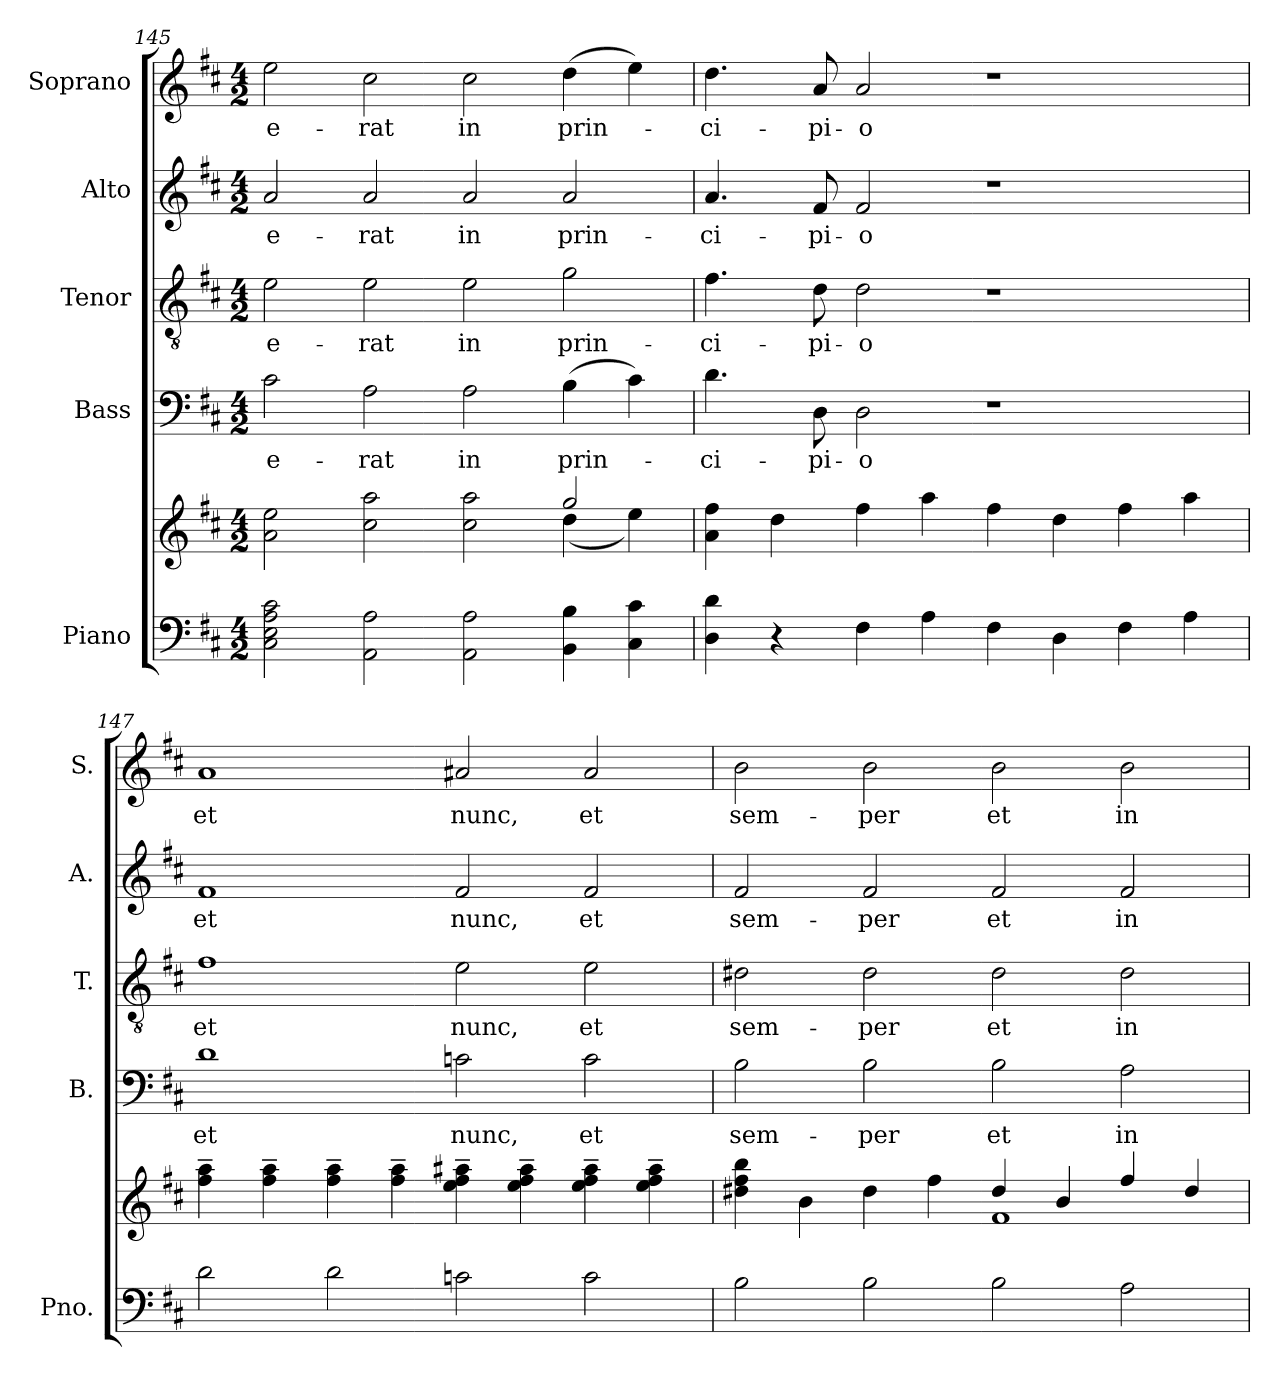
**kern	**kern	**kern	**text	**kern	**text	**kern	**text	**kern	**text
*part5	*part5	*part4	*part4	*part3	*part3	*part2	*part2	*part1	*part1
*staff6	*staff5	*staff4	*staff4	*staff3	*staff3	*staff2	*staff2	*staff1	*staff1
*I"Piano	*	*I"Bass	*	*I"Tenor	*	*I"Alto	*	*I"Soprano	*
*I'Pno.	*	*I'B.	*	*I'T.	*	*I'A.	*	*I'S.	*
*clefF4	*clefG2	*clefF4	*	*clefGv2	*	*clefG2	*	*clefG2	*
*	*	*	*	*ITrd7c12	*	*	*	*	*
*k[f#c#]	*k[f#c#]	*k[f#c#]	*	*k[f#c#]	*	*k[f#c#]	*	*k[f#c#]	*
*D:	*D:	*D:	*	*D:	*	*D:	*	*D:	*
*M4/2	*M4/2	*M4/2	*	*M4/2	*	*M4/2	*	*M4/2	*
=145	=145	=145	=145	=145	=145	=145	=145	=145	=145
*	*^	*	*	*	*	*	*	*	*
!	!	!	!	!LO:LY:b:color=#000000	!	!	!	!	!	!
!	!	!	!	!	!	!LO:LY:b:color=#000000	!	!	!	!
!	!	!	!	!	!	!	!	!LO:LY:b:color=#000000	!	!
!	!	!	!	!	!	!	!	!	!	!LO:LY:b:color=#000000
2C#i\ 2Ei 2Ai 2c#i	2ai\ 2eei	1.ryy	2c#i\	e-	2Ei\	e-	2ai/	e-	2eei\	e-
!	!	!	!	!LO:LY:b:color=#000000	!	!	!	!	!	!
!	!	!	!	!	!	!LO:LY:b:color=#000000	!	!	!	!
!	!	!	!	!	!	!	!	!LO:LY:b:color=#000000	!	!
!	!	!	!	!	!	!	!	!	!	!LO:LY:b:color=#000000
2AAi\ 2Ai	2cc#i\ 2aai	.	2Ai\	-rat	2Ei\	-rat	2ai/	-rat	2cc#i\	-rat
!	!	!	!	!LO:LY:b:color=#000000	!	!	!	!	!	!
!	!	!	!	!	!	!LO:LY:b:color=#000000	!	!	!	!
!	!	!	!	!	!	!	!	!LO:LY:b:color=#000000	!	!
!	!	!	!	!	!	!	!	!	!	!LO:LY:b:color=#000000
2AAi\ 2Ai	2cc#i\ 2aai	.	2Ai\	in	2Ei\	in	2ai/	in	2cc#i\	in
!	!	!	!	!LO:LY:b:color=#000000	!	!	!	!	!	!
!	!	!	!	!	!	!LO:LY:b:color=#000000	!	!	!	!
!	!	!	!	!	!	!	!	!LO:LY:b:color=#000000	!	!
!	!	!	!	!	!	!	!	!	!	!LO:LY:b:color=#000000
4BBi\ 4Bi	2ggi/	(4ddi\	(4Bi\	prin-	2Gi\	prin-	2ai/	prin-	(4ddi\	prin-
4C#i\ 4c#i	.	4eei\)	4c#i\)	.	.	.	.	.	4eei\)	.
*	*v	*v	*	*	*	*	*	*	*	*
!!LO:LB:g=z
=146	=146	=146	=146	=146	=146	=146	=146	=146	=146
*	*^	*	*	*	*	*	*	*	*
!	!	!	!	!LO:LY:b:color=#000000	!	!	!	!	!	!
*	*v	*v	*	*	*	*	*	*	*	*
*	*^	*	*	*	*	*	*	*	*
!	!	!	!	!	!	!LO:LY:b:color=#000000	!	!	!	!
*	*v	*v	*	*	*	*	*	*	*	*
*	*^	*	*	*	*	*	*	*	*
!	!	!	!	!	!	!	!	!LO:LY:b:color=#000000	!	!
*	*v	*v	*	*	*	*	*	*	*	*
*	*^	*	*	*	*	*	*	*	*
!	!	!	!	!	!	!	!	!	!	!LO:LY:b:color=#000000
*	*v	*v	*	*	*	*	*	*	*	*
4Di\ 4di	4ai\ 4ff#i	4.di\	-ci-	4.F#i\	-ci-	4.ai/	-ci-	4.ddi\	-ci-
4r	4ddi\	.	.	.	.	.	.	.	.
!	!	!	!LO:LY:b:color=#000000	!	!	!	!	!	!
!	!	!	!	!	!LO:LY:b:color=#000000	!	!	!	!
!	!	!	!	!	!	!	!LO:LY:b:color=#000000	!	!
!	!	!	!	!	!	!	!	!	!LO:LY:b:color=#000000
.	.	8Di\	-pi-	8Di\	-pi-	8f#i/	-pi-	8ai/	-pi-
!	!	!	!LO:LY:b:color=#000000	!	!	!	!	!	!
!	!	!	!	!	!LO:LY:b:color=#000000	!	!	!	!
!	!	!	!	!	!	!	!LO:LY:b:color=#000000	!	!
!	!	!	!	!	!	!	!	!	!LO:LY:b:color=#000000
4F#i\	4ff#i\	2Di\	-o	2Di\	-o	2f#i/	-o	2ai/	-o
4Ai\	4aai\	.	.	.	.	.	.	.	.
4F#i\	4ff#i\	1r	.	1r	.	1r	.	1r	.
4Di\	4ddi\	.	.	.	.	.	.	.	.
4F#i\	4ff#i\	.	.	.	.	.	.	.	.
4Ai\	4aai\	.	.	.	.	.	.	.	.
=147	=147	=147	=147	=147	=147	=147	=147	=147	=147
!	!	!	!LO:LY:b:color=#000000	!	!	!	!	!	!
!	!	!	!	!	!LO:LY:b:color=#000000	!	!	!	!
!	!	!	!	!	!	!	!LO:LY:b:color=#000000	!	!
!	!	!	!	!	!	!	!	!	!LO:LY:b:color=#000000
2di\	4ff#i\~ 4aai~	1di	et	1F#i	et	1f#i	et	1ai	et
.	4ff#i\~ 4aai~	.	.	.	.	.	.	.	.
2di\	4ff#i\~ 4aai~	.	.	.	.	.	.	.	.
.	4ff#i\~ 4aai~	.	.	.	.	.	.	.	.
!	!	!	!LO:LY:b:color=#000000	!	!	!	!	!	!
!	!	!	!	!	!LO:LY:b:color=#000000	!	!	!	!
!	!	!	!	!	!	!	!LO:LY:b:color=#000000	!	!
!	!	!	!	!	!	!	!	!	!LO:LY:b:color=#000000
2cni\	4eei\~ 4ff#i~ 4aa#Xi~	2cni\	nunc,	2Ei\	nunc,	2f#i/	nunc,	2a#Xi/	nunc,
.	4eei\~ 4ff#i~ 4aa#i~	.	.	.	.	.	.	.	.
!	!	!	!LO:LY:b:color=#000000	!	!	!	!	!	!
!	!	!	!	!	!LO:LY:b:color=#000000	!	!	!	!
!	!	!	!	!	!	!	!LO:LY:b:color=#000000	!	!
!	!	!	!	!	!	!	!	!	!LO:LY:b:color=#000000
2ci\	4eei\~ 4ff#i~ 4aa#i~	2ci\	et	2Ei\	et	2f#i/	et	2a#i/	et
.	4eei\~ 4ff#i~ 4aa#i~	.	.	.	.	.	.	.	.
=148	=148	=148	=148	=148	=148	=148	=148	=148	=148
*	*^	*	*	*	*	*	*	*	*
!	!	!	!	!LO:LY:b:color=#000000	!	!	!	!	!	!
!	!	!	!	!	!	!LO:LY:b:color=#000000	!	!	!	!
!	!	!	!	!	!	!	!	!LO:LY:b:color=#000000	!	!
!	!	!	!	!	!	!	!	!	!	!LO:LY:b:color=#000000
2Bi\	4dd#Xi\ 4ff#i 4bbi	1ryy	2Bi\	sem-	2D#Xi\	sem-	2f#i/	sem-	2bi\	sem-
.	4bi\	.	.	.	.	.	.	.	.	.
!	!	!	!	!LO:LY:b:color=#000000	!	!	!	!	!	!
!	!	!	!	!	!	!LO:LY:b:color=#000000	!	!	!	!
!	!	!	!	!	!	!	!	!LO:LY:b:color=#000000	!	!
!	!	!	!	!	!	!	!	!	!	!LO:LY:b:color=#000000
2Bi\	4dd#i\	.	2Bi\	-per	2D#i\	-per	2f#i/	-per	2bi\	-per
.	4ff#i\	.	.	.	.	.	.	.	.	.
!	!	!	!	!LO:LY:b:color=#000000	!	!	!	!	!	!
!	!	!	!	!	!	!LO:LY:b:color=#000000	!	!	!	!
!	!	!	!	!	!	!	!	!LO:LY:b:color=#000000	!	!
!	!	!	!	!	!	!	!	!	!	!LO:LY:b:color=#000000
2Bi\	4dd#i/	1f#i	2Bi\	et	2D#i\	et	2f#i/	et	2bi\	et
.	4bi/	.	.	.	.	.	.	.	.	.
!	!	!	!	!LO:LY:b:color=#000000	!	!	!	!	!	!
!	!	!	!	!	!	!LO:LY:b:color=#000000	!	!	!	!
!	!	!	!	!	!	!	!	!LO:LY:b:color=#000000	!	!
!	!	!	!	!	!	!	!	!	!	!LO:LY:b:color=#000000
2Ai\	4ff#i/	.	2Ai\	in	2D#i\	in	2f#i/	in	2bi\	in
.	4dd#i/	.	.	.	.	.	.	.	.	.
*	*v	*v	*	*	*	*	*	*	*	*
=	=	=	=	=	=	=	=	=	=
*-	*-	*-	*-	*-	*-	*-	*-	*-	*-
